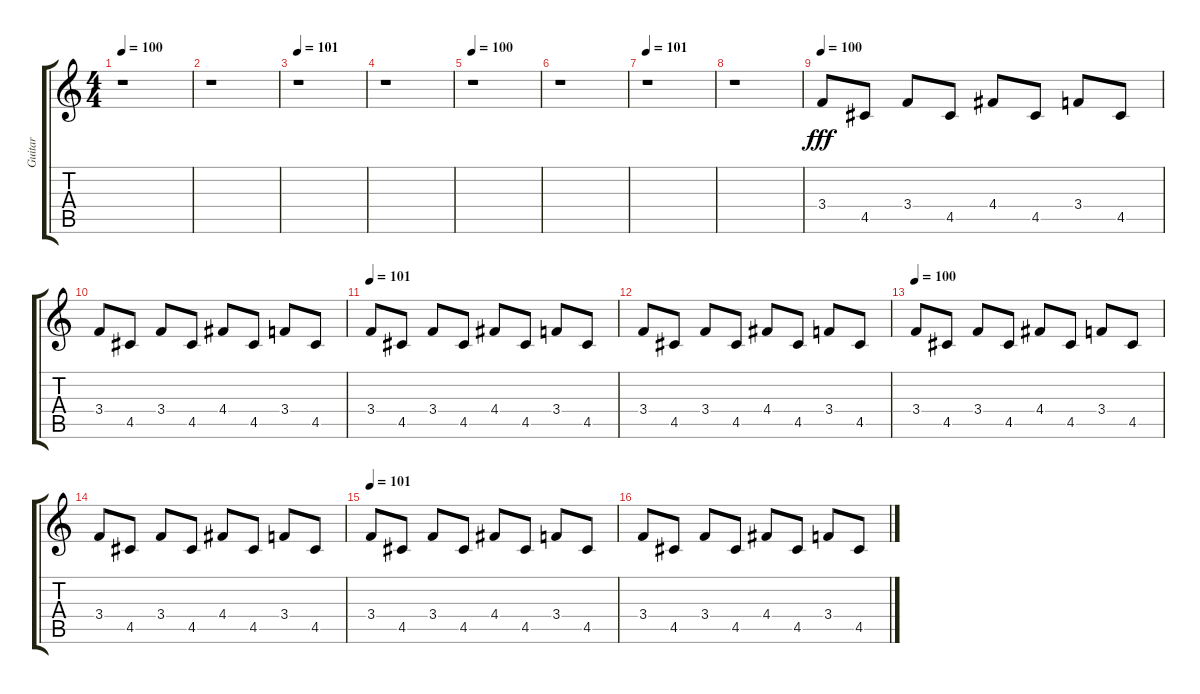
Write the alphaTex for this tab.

\track ("Guitar" "Guitar") {instrument acousticguitarsteel}
\staff {score tabs}
\tuning (E4 B3 G3 D3 A2 E2) {hide}
\ts (4 4)
\tempo 100
\clef g2
\ks c
r.1{dy fff} |
r.1 |
\tempo 101
r.1 |
r.1 |
\tempo 100
r.1 |
r.1 |
\tempo 101
r.1 |
r.1 |
\tempo 100
3.4.8 4.5.8 3.4.8 4.5.8 4.4.8 4.5.8 3.4.8 4.5.8 |
3.4.8 4.5.8 3.4.8 4.5.8 4.4.8 4.5.8 3.4.8 4.5.8 |
\tempo 101
3.4.8 4.5.8 3.4.8 4.5.8 4.4.8 4.5.8 3.4.8 4.5.8 |
3.4.8 4.5.8 3.4.8 4.5.8 4.4.8 4.5.8 3.4.8 4.5.8 |
\tempo 100
3.4.8 4.5.8 3.4.8 4.5.8 4.4.8 4.5.8 3.4.8 4.5.8 |
3.4.8 4.5.8 3.4.8 4.5.8 4.4.8 4.5.8 3.4.8 4.5.8 |
\tempo 101
3.4.8 4.5.8 3.4.8 4.5.8 4.4.8 4.5.8 3.4.8 4.5.8 |
3.4.8 4.5.8 3.4.8 4.5.8 4.4.8 4.5.8 3.4.8 4.5.8
